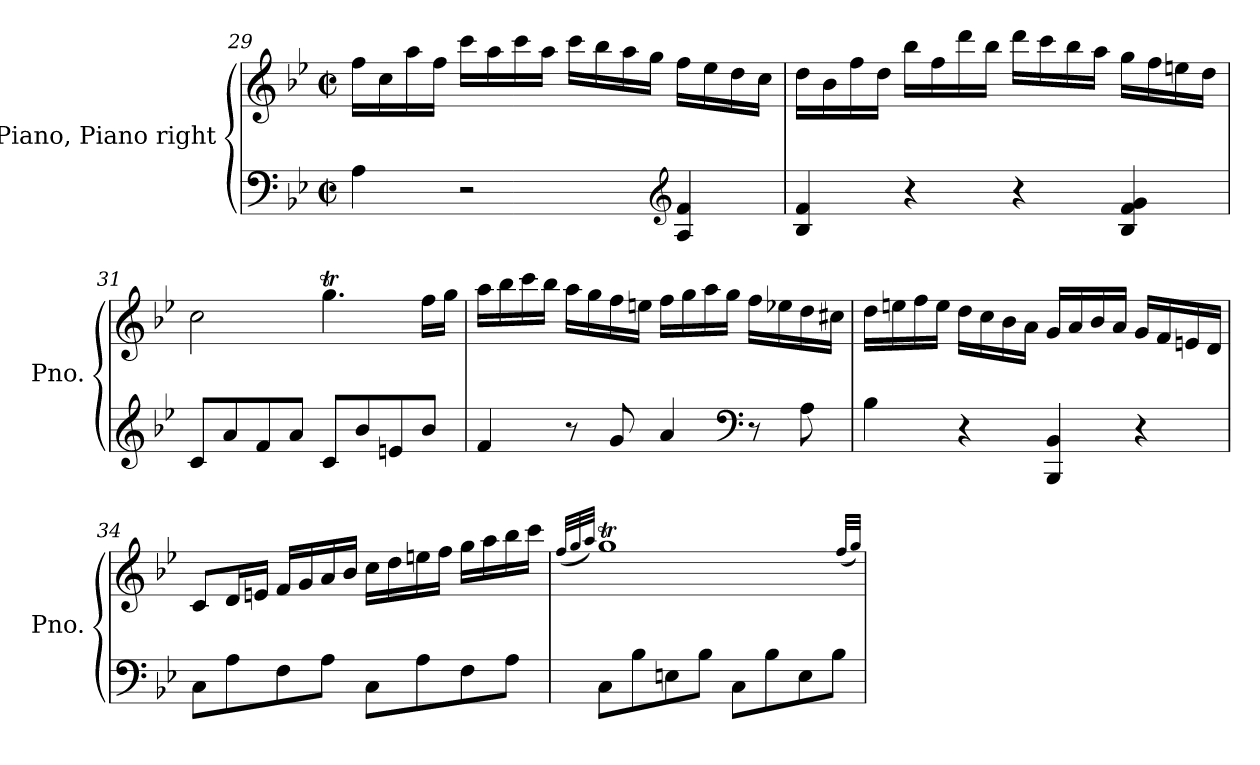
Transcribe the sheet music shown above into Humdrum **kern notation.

**kern	**kern
*part1	*part1
*staff2	*staff1
*I"Piano, Piano right	*
*I'Pno.	*
*clefF4	*clefG2
*k[b-e-]	*k[b-e-]
*M2/2	*M2/2
*met(c|)	*met(c|)
=29	=29
4A\	16ff\LL
.	16cc\
.	16aa\
.	16ff\JJ
2r	16ccc\LL
.	16aa\
.	16ccc\
.	16aa\JJ
.	16ccc\LL
.	16bb-\
.	16aa\
.	16gg\JJ
*clefG2	*
4A/ 4f/	16ff\LL
.	16ee-\
.	16dd\
.	16cc\JJ
=30	=30
4B-/ 4f/	16dd\LL
.	16b-\
.	16ff\
.	16dd\JJ
4r	16bb-\LL
.	16ff\
.	16ddd\
.	16bb-\JJ
4r	16ddd\LL
.	16ccc\
.	16bb-\
.	16aa\JJ
4B-/ 4f/ 4g/	16gg\LL
.	16ff\
.	16een\
.	16dd\JJ
=31	=31
8c/L	2cc\
8a/	.
8f/	.
8a/J	.
8c/L	4.ggT\
8b-/	.
8en/	.
8b-/J	16ff\LL
.	16gg\JJ
=32	=32
4f/	16aa\LL
.	16bb-\
.	16ccc\
.	16bb-\JJ
8r	16aa\LL
.	16gg\
8g/	16ff\
.	16een\JJ
4a/	16ff\LL
.	16gg\
.	16aa\
.	16gg\JJ
*clefF4	*
8r	16ff\LL
.	16ee-X\
8A\	16dd\
.	16cc#X\JJ
=33	=33
4B-\	16dd\LL
.	16een\
.	16ff\
.	16ee\JJ
4r	16dd\LL
.	16cc\
.	16b-\
.	16a\JJ
4BBB-/ 4BB-/	16g/LL
.	16a/
.	16b-/
.	16a/JJ
4r	16g/LL
.	16f/
.	16en/
.	16d/JJ
=34	=34
8C\L	8c/L
8A\	16d/L
.	16en/JJ
8F\	16f/LL
.	16g/
8A\J	16a/
.	16b-/JJ
8C\L	16cc\LL
.	16dd\
8A\	16een\
.	16ff\JJ
8F\	16gg\LL
.	16aa\
8A\J	16bb-\
.	16ccc\JJ
=35	=35
.	(<32qff/LLL
.	32qgg/
.	32qaa/JJJ)
8C\L	1ggT
8B-\	.
8En\	.
8B-\J	.
8C\L	.
8B-\	.
8E\	.
8B-\J	.
.	(<32qff/LLL
.	32qgg/JJJ)
=	=
*-	*-
